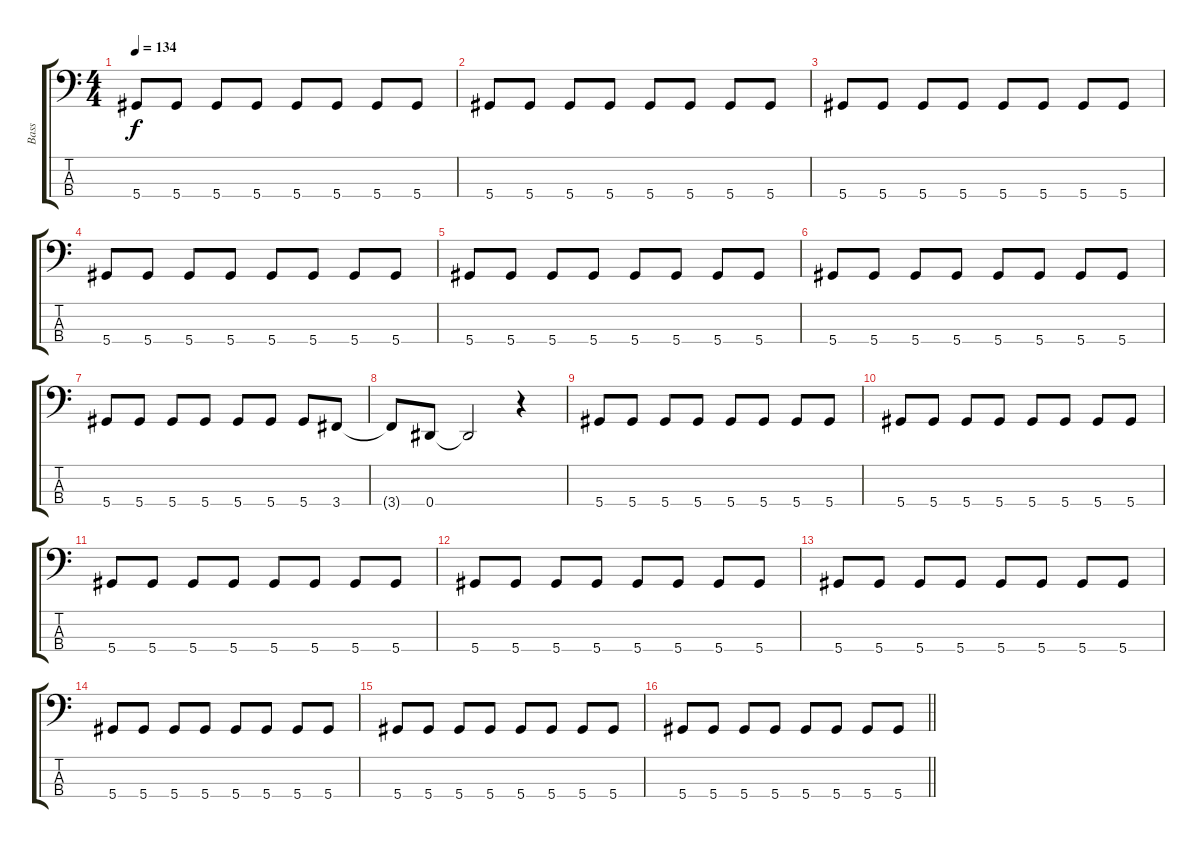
\track ("Bass" "Bass") {instrument electricbassfinger}
\staff {score tabs}
\tuning (Gb2 Db2 Ab1 Eb1) {hide}
\ts (4 4)
\tempo 134
\clef f4
\ks c
5.4.8{dy f} 5.4.8 5.4.8 5.4.8 5.4.8 5.4.8 5.4.8 5.4.8 |
5.4.8 5.4.8 5.4.8 5.4.8 5.4.8 5.4.8 5.4.8 5.4.8 |
5.4.8 5.4.8 5.4.8 5.4.8 5.4.8 5.4.8 5.4.8 5.4.8 |
5.4.8 5.4.8 5.4.8 5.4.8 5.4.8 5.4.8 5.4.8 5.4.8 |
5.4.8 5.4.8 5.4.8 5.4.8 5.4.8 5.4.8 5.4.8 5.4.8 |
5.4.8 5.4.8 5.4.8 5.4.8 5.4.8 5.4.8 5.4.8 5.4.8 |
5.4.8 5.4.8 5.4.8 5.4.8 5.4.8 5.4.8 5.4.8 3.4.8 |
3.4{t}.8 0.4.8 0.4{t}.2 r.4 |
5.4.8 5.4.8 5.4.8 5.4.8 5.4.8 5.4.8 5.4.8 5.4.8 |
5.4.8 5.4.8 5.4.8 5.4.8 5.4.8 5.4.8 5.4.8 5.4.8 |
5.4.8 5.4.8 5.4.8 5.4.8 5.4.8 5.4.8 5.4.8 5.4.8 |
5.4.8 5.4.8 5.4.8 5.4.8 5.4.8 5.4.8 5.4.8 5.4.8 |
5.4.8 5.4.8 5.4.8 5.4.8 5.4.8 5.4.8 5.4.8 5.4.8 |
5.4.8 5.4.8 5.4.8 5.4.8 5.4.8 5.4.8 5.4.8 5.4.8 |
5.4.8 5.4.8 5.4.8 5.4.8 5.4.8 5.4.8 5.4.8 5.4.8 |
\barLineRight lightlight
5.4.8 5.4.8 5.4.8 5.4.8 5.4.8 5.4.8 5.4.8 5.4.8
